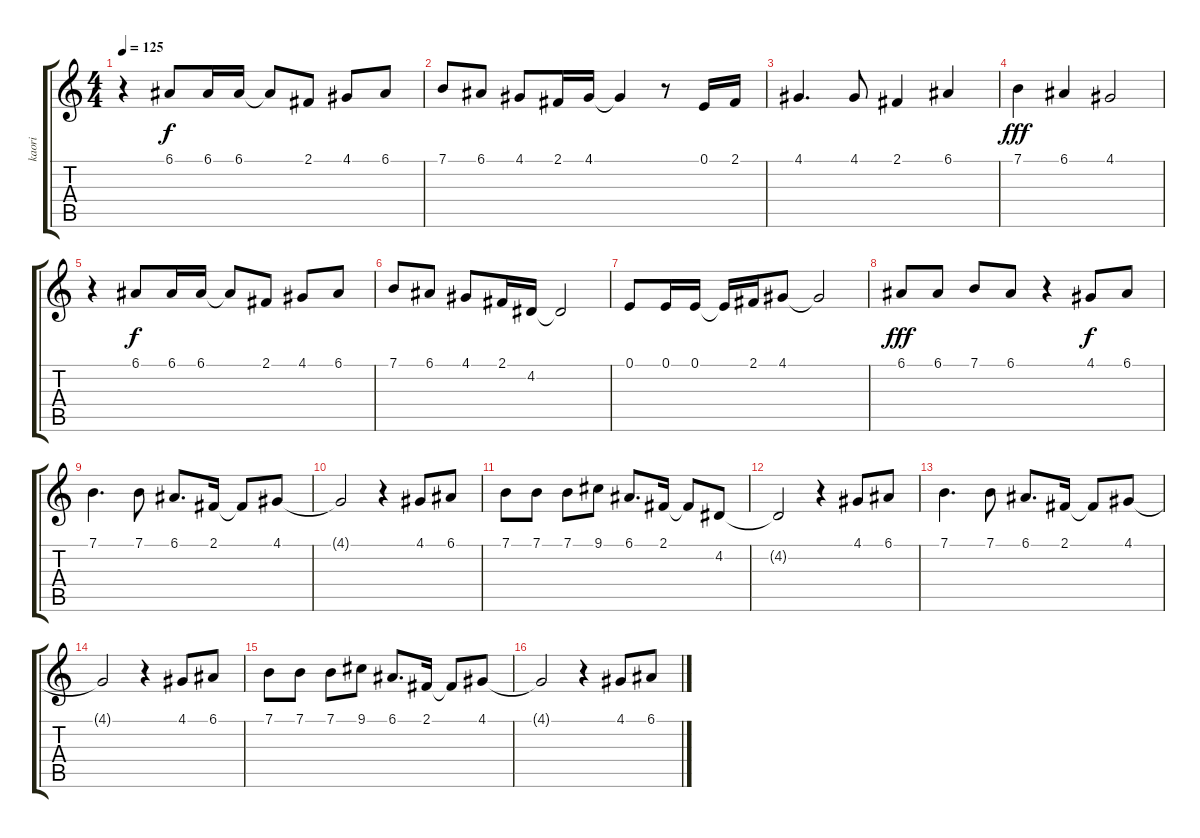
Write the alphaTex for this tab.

\track ("kaori" "kaori") {instrument brasssection}
\staff {score tabs}
\tuning (E4 B3 G3 D3 A2 E2) {hide}
\ts (4 4)
\tempo 125
\clef g2
\ks c
r.4{dy f} 6.1.8 6.1.16 6.1.16 6.1{t}.8 2.1.8 4.1.8 6.1.8 |
7.1.8 6.1.8 4.1.8 2.1.16 4.1.16 4.1{t}.4 r.8 0.1.16 2.1.16 |
4.1.4{d} 4.1.8 2.1.4 6.1.4 |
7.1.4{dy fff} 6.1.4 4.1.2 |
r.4 6.1.8{dy f} 6.1.16 6.1.16 6.1{t}.8 2.1.8 4.1.8 6.1.8 |
7.1.8 6.1.8 4.1.8 2.1.16 4.2.16 4.2{t}.2 |
0.1.8 0.1.16 0.1.16 0.1{t}.16 2.1.16 4.1.8 4.1{t}.2 |
6.1.8{dy fff} 6.1.8 7.1.8 6.1.8 r.4 4.1.8{dy f} 6.1.8 |
7.1.4{d} 7.1.8 6.1.8{d} 2.1.16 2.1{t}.8 4.1.8 |
4.1{t}.2 r.4 4.1.8 6.1.8 |
7.1.8 7.1.8 7.1.8 9.1.8 6.1.8{d} 2.1.16 2.1{t}.8 4.2.8 |
4.2{t}.2 r.4 4.1.8 6.1.8 |
7.1.4{d} 7.1.8 6.1.8{d} 2.1.16 2.1{t}.8 4.1.8 |
4.1{t}.2 r.4 4.1.8 6.1.8 |
7.1.8 7.1.8 7.1.8 9.1.8 6.1.8{d} 2.1.16 2.1{t}.8 4.1.8 |
4.1{t}.2 r.4 4.1.8 6.1.8
